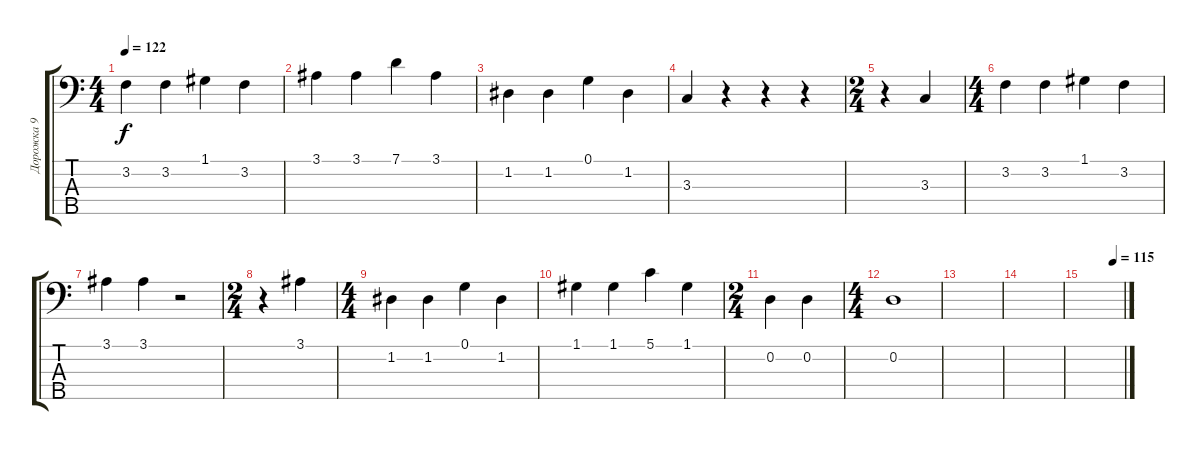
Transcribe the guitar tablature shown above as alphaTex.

\track ("Дорожка 9" "Дорожка 9") {instrument fretlessbass}
\staff {score tabs}
\tuning (G2 D2 A1 E1 B0) {hide}
\ts (4 4)
\tempo 122
\clef f4
\ks c
3.2.4{dy f} 3.2.4 1.1.4 3.2.4 |
3.1.4 3.1.4 7.1.4 3.1.4 |
1.2.4 1.2.4 0.1.4 1.2.4 |
3.3.4 r.4 r.4 r.4 |
\ts (2 4)
r.4 3.3.4 |
\ts (4 4)
3.2.4 3.2.4 1.1.4 3.2.4 |
3.1.4 3.1.4 r.2 |
\ts (2 4)
r.4 3.1.4 |
\ts (4 4)
1.2.4 1.2.4 0.1.4 1.2.4 |
1.1.4 1.1.4 5.1.4 1.1.4 |
\ts (2 4)
0.2.4 0.2.4 |
\ts (4 4)
0.2.1 |
|
|
\tempo (115 0.75)
